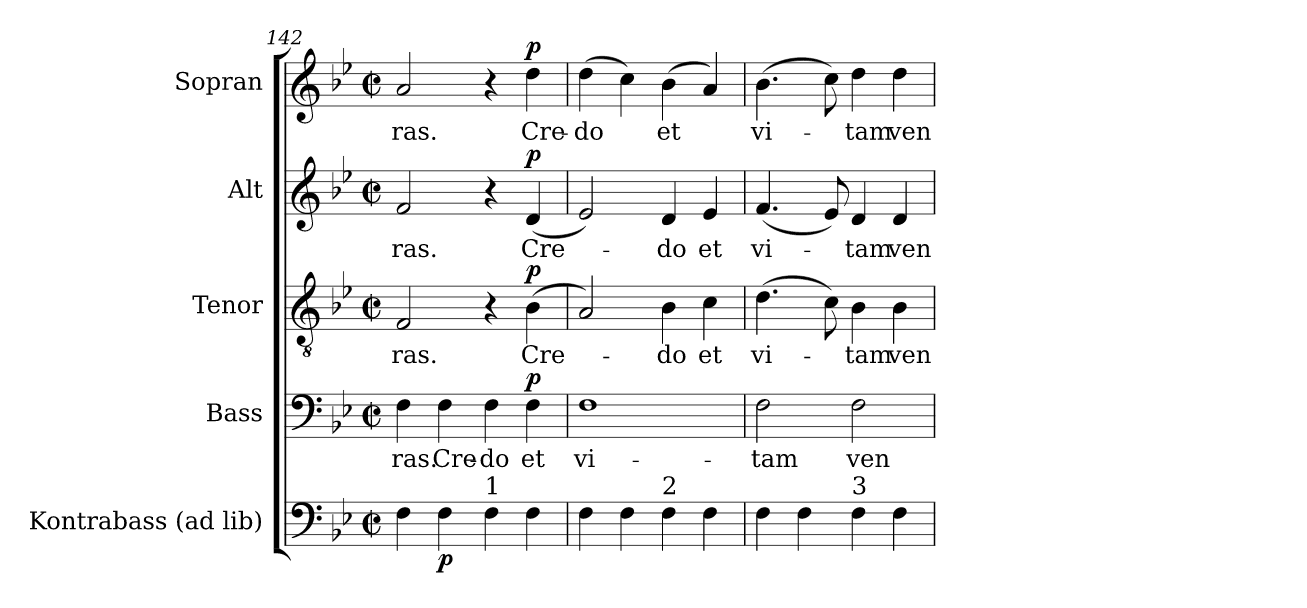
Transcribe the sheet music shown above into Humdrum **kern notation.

**kern	**dynam	**kern	**text	**dynam	**kern	**text	**dynam	**kern	**text	**dynam	**kern	**text	**dynam
*part5	*part5	*part4	*part4	*part4	*part3	*part3	*part3	*part2	*part2	*part2	*part1	*part1	*part1
*staff5	*staff5	*staff4	*staff4	*staff4	*staff3	*staff3	*staff3	*staff2	*staff2	*staff2	*staff1	*staff1	*staff1
*I"Kontrabass (ad lib)	*	*I"Bass	*	*	*I"Tenor	*	*	*I"Alt	*	*	*I"Sopran	*	*
*I'Kb.	*	*I'B.	*	*	*I'T.	*	*	*I'A.	*	*	*I'S.	*	*
*clefF4	*	*clefF4	*	*	*clefGv2	*	*	*clefG2	*	*	*clefG2	*	*
*ITrd7c12	*	*	*	*	*	*	*	*	*	*	*	*	*
*k[b-e-]	*	*k[b-e-]	*	*	*k[b-e-]	*	*	*k[b-e-]	*	*	*k[b-e-]	*	*
*B-:	*	*B-:	*	*	*B-:	*	*	*B-:	*	*	*B-:	*	*
*M2/2	*	*M2/2	*	*	*M2/2	*	*	*M2/2	*	*	*M2/2	*	*
*met(c|)	*	*met(c|)	*	*	*met(c|)	*	*	*met(c|)	*	*	*met(c|)	*	*
=142	=142	=142	=142	=142	=142	=142	=142	=142	=142	=142	=142	=142	=142
!	!	!	!LO:LY:b	!	!	!LO:LY:b	!	!	!LO:LY:b	!	!	!LO:LY:b	!
4FF\	.	4F\	-ras.	.	2F/	-ras.	.	2f/	-ras.	.	2a/	-ras.	.
!	!LO:DY:b	!	!LO:LY:b	!	!	!	!	!	!	!	!	!	!
4FF\	p	4F\	Cre-	.	.	.	.	.	.	.	.	.	.
!LO:TX:a:t=1	!	!	!	!	!	!	!	!	!	!	!	!	!
!	!	!	!LO:LY:b	!	!	!	!	!	!	!	!	!	!
4FF\	.	4F\	-do	.	4r	.	.	4r	.	.	4r	.	.
!	!	!	!LO:LY:b	!LO:DY:a	!	!LO:LY:b	!LO:DY:a	!	!LO:LY:b	!LO:DY:a	!	!LO:LY:b	!LO:DY:a
4FF\	.	4F\	et	p	(>4B-\	Cre-	p	(<4d/	Cre-	p	4dd\	Cre-	p
=143	=143	=143	=143	=143	=143	=143	=143	=143	=143	=143	=143	=143	=143
!	!	!	!LO:LY:b	!	!	!	!	!	!	!	!	!LO:LY:b	!
4FF\	.	1F	vi-	.	2A/)	.	.	2e-/)	.	.	(>4dd\	-do	.
4FF\	.	.	.	.	.	.	.	.	.	.	4cc\)	.	.
!LO:TX:a:t=2	!	!	!	!	!	!	!	!	!	!	!	!	!
!	!	!	!	!	!	!LO:LY:b	!	!	!LO:LY:b	!	!	!LO:LY:b	!
4FF\	.	.	.	.	4B-\	-do	.	4d/	-do	.	(>4b-\	et	.
!	!	!	!	!	!	!LO:LY:b	!	!	!LO:LY:b	!	!	!	!
4FF\	.	.	.	.	4c\	et	.	4e-/	et	.	4a/)	.	.
!!LO:PB:g=z
=144	=144	=144	=144	=144	=144	=144	=144	=144	=144	=144	=144	=144	=144
!	!	!	!LO:LY:b	!	!	!LO:LY:b	!	!	!LO:LY:b	!	!	!LO:LY:b	!
4FF\	.	2F\	-tam	.	(>4.d\	vi-	.	(<4.f/	vi-	.	(>4.b-\	vi-	.
4FF\	.	.	.	.	.	.	.	.	.	.	.	.	.
.	.	.	.	.	8c\)	.	.	8e-/)	.	.	8cc\)	.	.
!LO:TX:a:t=3	!	!	!	!	!	!	!	!	!	!	!	!	!
!	!	!	!LO:LY:b	!	!	!LO:LY:b	!	!	!LO:LY:b	!	!	!LO:LY:b	!
4FF\	.	2F\	ven-	.	4B-\	-tam	.	4d/	-tam	.	4dd\	-tam	.
!	!	!	!	!	!	!LO:LY:b	!	!	!LO:LY:b	!	!	!LO:LY:b	!
4FF\	.	.	.	.	4B-\	ven-	.	4d/	ven-	.	4dd\	ven-	.
=	=	=	=	=	=	=	=	=	=	=	=	=	=
*-	*-	*-	*-	*-	*-	*-	*-	*-	*-	*-	*-	*-	*-
